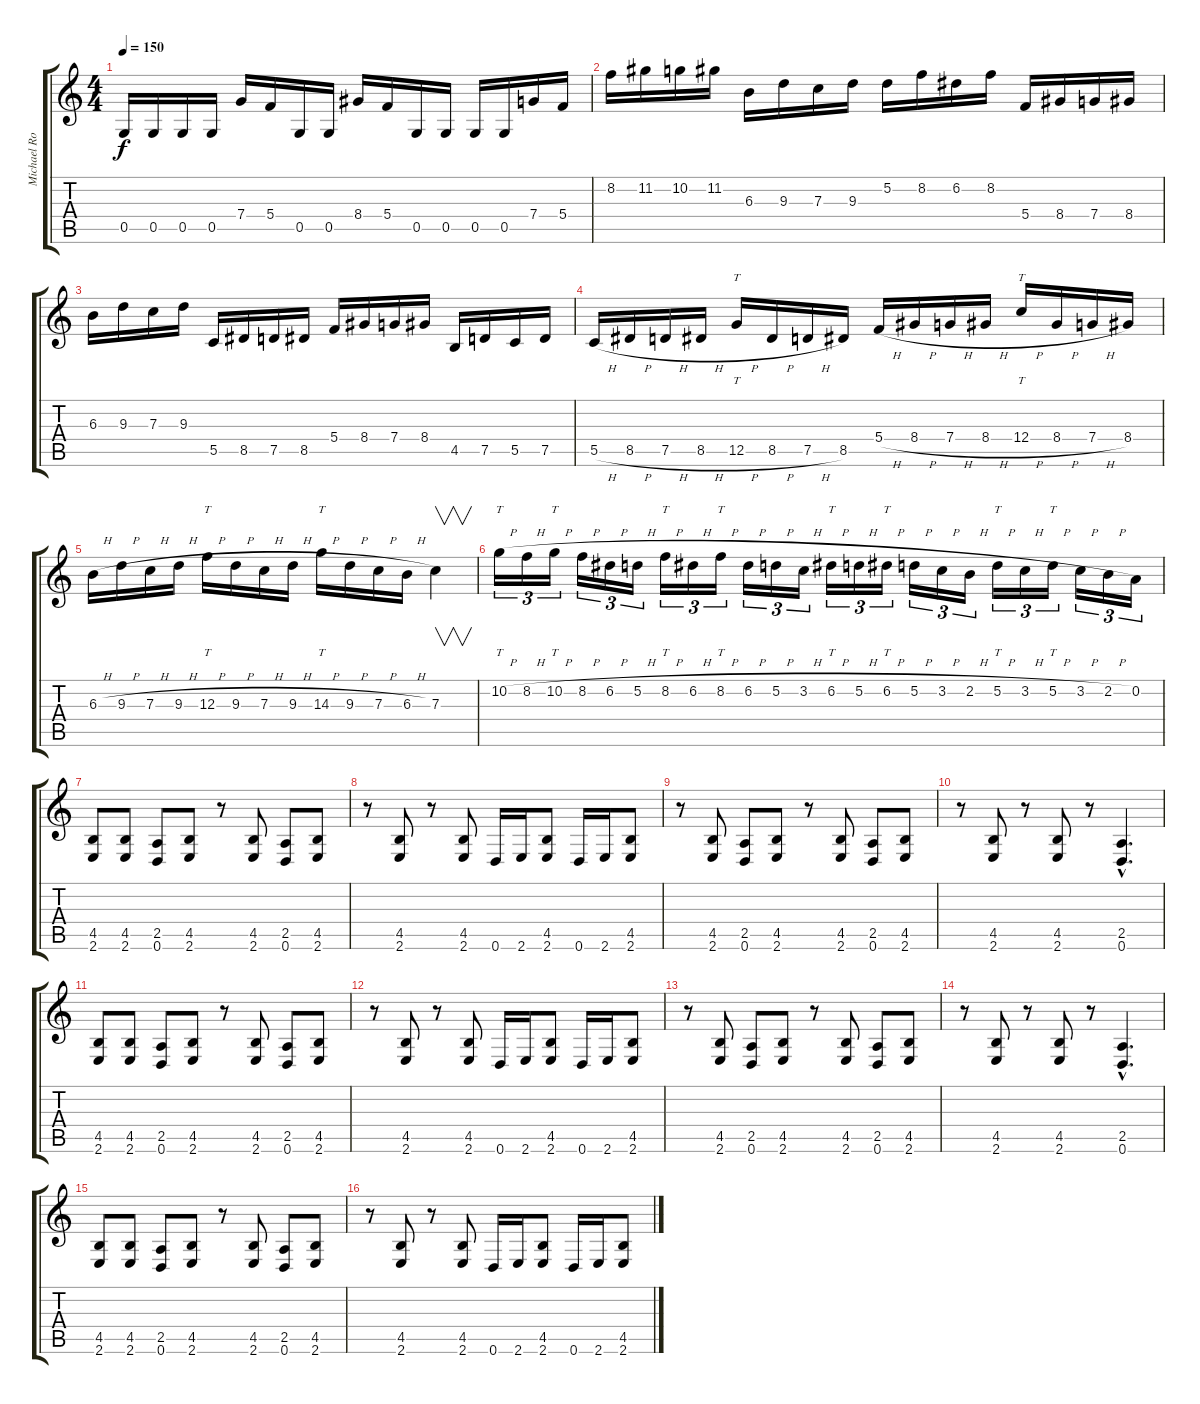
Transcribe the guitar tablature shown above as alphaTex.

\track ("Michael Romeo" "Michael Ro") {instrument distortionguitar}
\staff {score tabs}
\tuning (D4 A3 F3 C3 G2 D2) {hide}
\ts (4 4)
\tempo 150
\clef g2
\ks c
0.5.16{dy f} 0.5.16 0.5.16 0.5.16 7.4.16 5.4.16 0.5.16 0.5.16 8.4.16 5.4.16 0.5.16 0.5.16 0.5.16 0.5.16 7.4.16 5.4.16 |
8.2.16 11.2.16 10.2.16 11.2.16 6.3.16 9.3.16 7.3.16 9.3.16 5.2.16 8.2.16 6.2.16 8.2.16 5.4.16 8.4.16 7.4.16 8.4.16 |
6.3.16 9.3.16 7.3.16 9.3.16 5.5.16 8.5.16 7.5.16 8.5.16 5.4.16 8.4.16 7.4.16 8.4.16 4.5.16 7.5.16 5.5.16 7.5.16 |
5.5{h}.16 8.5{h}.16 7.5{h}.16 8.5{h}.16 12.5{h}.16{tt} 8.5{h}.16 7.5{h}.16 8.5.16 5.4{h}.16 8.4{h}.16 7.4{h}.16 8.4{h}.16 12.4{h}.16{tt} 8.4{h}.16 7.4{h}.16 8.4.16 |
6.3{h}.16 9.3{h}.16 7.3{h}.16 9.3{h}.16 12.3{h}.16{tt} 9.3{h}.16 7.3{h}.16 9.3{h}.16 14.3{h}.16{tt} 9.3{h}.16 7.3{h}.16 6.3{h}.16 7.3.4{v} |
10.2{h}.16{tt tu (3 2)} 8.2{h}.16{tu (3 2)} 10.2{h}.16{tt tu (3 2)} 8.2{h}.16{tu (3 2)} 6.2{h}.16{tu (3 2)} 5.2{h}.16{tu (3 2)} 8.2{h}.16{tt tu (3 2)} 6.2{h}.16{tu (3 2)} 8.2{h}.16{tt tu (3 2)} 6.2{h}.16{tu (3 2)} 5.2{h}.16{tu (3 2)} 3.2{h}.16{tu (3 2)} 6.2{h}.16{tt tu (3 2)} 5.2{h}.16{tu (3 2)} 6.2{h}.16{tt tu (3 2)} 5.2{h}.16{tu (3 2)} 3.2{h}.16{tu (3 2)} 2.2{h}.16{tu (3 2)} 5.2{h}.16{tt tu (3 2)} 3.2{h}.16{tu (3 2)} 5.2{h}.16{tt tu (3 2)} 3.2{h}.16{tu (3 2)} 2.2{h}.16{tu (3 2)} 0.2.16{tu (3 2)} |
(4.5 2.6).8 (4.5 2.6).8 (2.5 0.6).8 (4.5 2.6).8 r.8 (4.5 2.6).8 (2.5 0.6).8 (4.5 2.6).8 |
r.8 (4.5 2.6).8 r.8 (4.5 2.6).8 0.6.16 2.6.16 (4.5 2.6).8 0.6.16 2.6.16 (4.5 2.6).8 |
r.8 (4.5 2.6).8 (2.5 0.6).8 (4.5 2.6).8 r.8 (4.5 2.6).8 (2.5 0.6).8 (4.5 2.6).8 |
r.8 (4.5 2.6).8 r.8 (4.5 2.6).8 r.8 (2.5{hac} 0.6{hac}).4{d} |
(4.5 2.6).8 (4.5 2.6).8 (2.5 0.6).8 (4.5 2.6).8 r.8 (4.5 2.6).8 (2.5 0.6).8 (4.5 2.6).8 |
r.8 (4.5 2.6).8 r.8 (4.5 2.6).8 0.6.16 2.6.16 (4.5 2.6).8 0.6.16 2.6.16 (4.5 2.6).8 |
r.8 (4.5 2.6).8 (2.5 0.6).8 (4.5 2.6).8 r.8 (4.5 2.6).8 (2.5 0.6).8 (4.5 2.6).8 |
r.8 (4.5 2.6).8 r.8 (4.5 2.6).8 r.8 (2.5{hac} 0.6{hac}).4{d} |
(4.5 2.6).8 (4.5 2.6).8 (2.5 0.6).8 (4.5 2.6).8 r.8 (4.5 2.6).8 (2.5 0.6).8 (4.5 2.6).8 |
r.8 (4.5 2.6).8 r.8 (4.5 2.6).8 0.6.16 2.6.16 (4.5 2.6).8 0.6.16 2.6.16 (4.5 2.6).8
